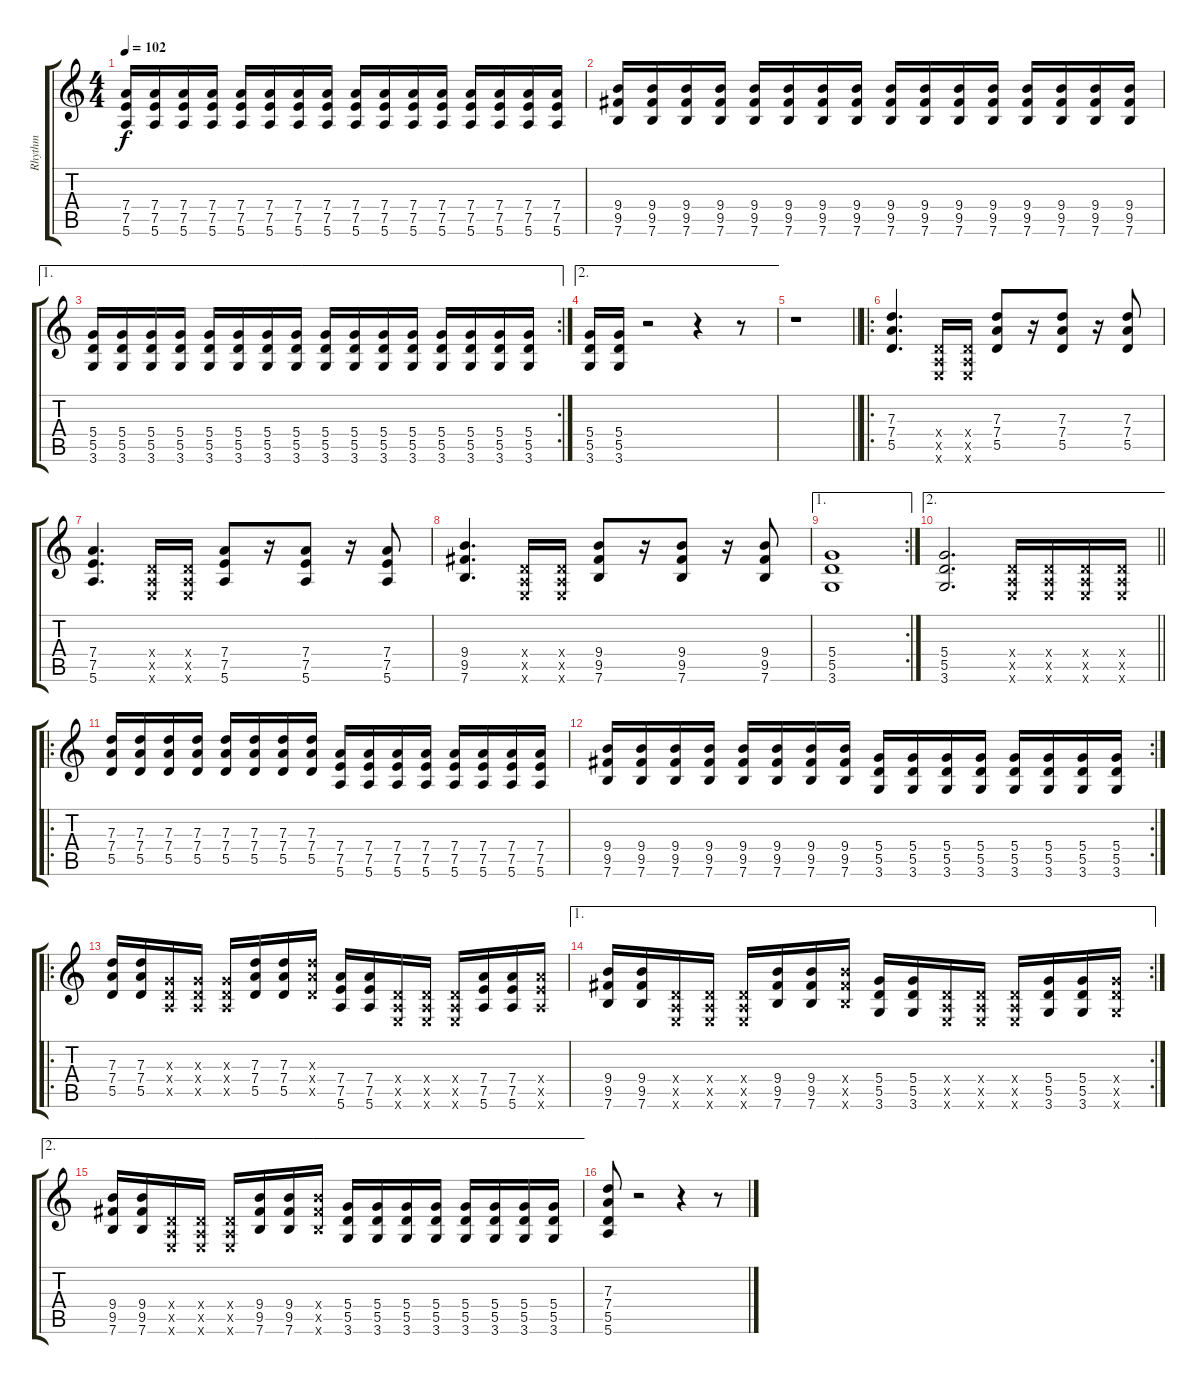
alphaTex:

\track ("Rhythm" "Rhythm") {instrument distortionguitar}
\staff {score tabs}
\tuning (E4 B3 G3 D3 A2 E2) {hide}
\ts (4 4)
\tempo 102
\clef g2
\ks c
(7.4 7.5 5.6).16{dy f} (7.4 7.5 5.6).16 (7.4 7.5 5.6).16 (7.4 7.5 5.6).16 (7.4 7.5 5.6).16 (7.4 7.5 5.6).16 (7.4 7.5 5.6).16 (7.4 7.5 5.6).16 (7.4 7.5 5.6).16 (7.4 7.5 5.6).16 (7.4 7.5 5.6).16 (7.4 7.5 5.6).16 (7.4 7.5 5.6).16 (7.4 7.5 5.6).16 (7.4 7.5 5.6).16 (7.4 7.5 5.6).16 |
(9.4 9.5 7.6).16 (9.4 9.5 7.6).16 (9.4 9.5 7.6).16 (9.4 9.5 7.6).16 (9.4 9.5 7.6).16 (9.4 9.5 7.6).16 (9.4 9.5 7.6).16 (9.4 9.5 7.6).16 (9.4 9.5 7.6).16 (9.4 9.5 7.6).16 (9.4 9.5 7.6).16 (9.4 9.5 7.6).16 (9.4 9.5 7.6).16 (9.4 9.5 7.6).16 (9.4 9.5 7.6).16 (9.4 9.5 7.6).16 |
\ae 1
\rc 2
(5.4 5.5 3.6).16 (5.4 5.5 3.6).16 (5.4 5.5 3.6).16 (5.4 5.5 3.6).16 (5.4 5.5 3.6).16 (5.4 5.5 3.6).16 (5.4 5.5 3.6).16 (5.4 5.5 3.6).16 (5.4 5.5 3.6).16 (5.4 5.5 3.6).16 (5.4 5.5 3.6).16 (5.4 5.5 3.6).16 (5.4 5.5 3.6).16 (5.4 5.5 3.6).16 (5.4 5.5 3.6).16 (5.4 5.5 3.6).16 |
\ae 2
(5.4 5.5 3.6).16 (5.4 5.5 3.6).16 r.2 r.4 r.8 |
\barLineRight lightlight
r.1 |
\ro
(7.3 7.4 5.5).4{d} (0.4{x} 0.5{x} 0.6{x}).16 (0.4{x} 0.5{x} 0.6{x}).16 (7.3 7.4 5.5).8 r.16 (7.3 7.4 5.5).8 r.16 (7.3 7.4 5.5).8 |
(7.4 7.5 5.6).4{d} (0.4{x} 0.5{x} 0.6{x}).16 (0.4{x} 0.5{x} 0.6{x}).16 (7.4 7.5 5.6).8 r.16 (7.4 7.5 5.6).8 r.16 (7.4 7.5 5.6).8 |
(9.4 9.5 7.6).4{d} (0.4{x} 0.5{x} 0.6{x}).16 (0.4{x} 0.5{x} 0.6{x}).16 (9.4 9.5 7.6).8 r.16 (9.4 9.5 7.6).8 r.16 (9.4 9.5 7.6).8 |
\ae 1
\rc 2
(5.4 5.5 3.6).1 |
\ae 2
\barLineRight lightlight
(5.4 5.5 3.6).2{d} (0.4{x} 0.5{x} 0.6{x}).16 (0.4{x} 0.5{x} 0.6{x}).16 (0.4{x} 0.5{x} 0.6{x}).16 (0.4{x} 0.5{x} 0.6{x}).16 |
\ro
(7.3 7.4 5.5).16{volume 10 instrument distortionguitar} (7.3 7.4 5.5).16 (7.3 7.4 5.5).16 (7.3 7.4 5.5).16 (7.3 7.4 5.5).16 (7.3 7.4 5.5).16 (7.3 7.4 5.5).16 (7.3 7.4 5.5).16 (7.4 7.5 5.6).16 (7.4 7.5 5.6).16 (7.4 7.5 5.6).16 (7.4 7.5 5.6).16 (7.4 7.5 5.6).16 (7.4 7.5 5.6).16 (7.4 7.5 5.6).16 (7.4 7.5 5.6).16 |
\rc 2
(9.4 9.5 7.6).16 (9.4 9.5 7.6).16 (9.4 9.5 7.6).16 (9.4 9.5 7.6).16 (9.4 9.5 7.6).16 (9.4 9.5 7.6).16 (9.4 9.5 7.6).16 (9.4 9.5 7.6).16 (5.4 5.5 3.6).16 (5.4 5.5 3.6).16 (5.4 5.5 3.6).16 (5.4 5.5 3.6).16 (5.4 5.5 3.6).16 (5.4 5.5 3.6).16 (5.4 5.5 3.6).16 (5.4 5.5 3.6).16 |
\ro
(7.3 7.4 5.5).16 (7.3 7.4 5.5).16 (0.3{x} 0.4{x} 0.5{x}).16 (0.3{x} 0.4{x} 0.5{x}).16 (0.3{x} 0.4{x} 0.5{x}).16 (7.3 7.4 5.5).16 (7.3 7.4 5.5).16 (7.3{x} 7.4{x} 5.5{x}).16 (7.4 7.5 5.6).16 (7.4 7.5 5.6).16 (0.4{x} 0.5{x} 0.6{x}).16 (0.4{x} 0.5{x} 0.6{x}).16 (0.4{x} 0.5{x} 0.6{x}).16 (7.4 7.5 5.6).16 (7.4 7.5 5.6).16 (7.4{x} 7.5{x} 5.6{x}).16 |
\ae 1
\rc 2
(9.4 9.5 7.6).16 (9.4 9.5 7.6).16 (0.4{x} 0.5{x} 0.6{x}).16 (0.4{x} 0.5{x} 0.6{x}).16 (0.4{x} 0.5{x} 0.6{x}).16 (9.4 9.5 7.6).16 (9.4 9.5 7.6).16 (9.4{x} 9.5{x} 7.6{x}).16 (5.4 5.5 3.6).16 (5.4 5.5 3.6).16 (0.4{x} 0.5{x} 0.6{x}).16 (0.4{x} 0.5{x} 0.6{x}).16 (0.4{x} 0.5{x} 0.6{x}).16 (5.4 5.5 3.6).16 (5.4 5.5 3.6).16 (5.4{x} 5.5{x} 3.6{x}).16 |
\ae 2
(9.4 9.5 7.6).16 (9.4 9.5 7.6).16 (0.4{x} 0.5{x} 0.6{x}).16 (0.4{x} 0.5{x} 0.6{x}).16 (0.4{x} 0.5{x} 0.6{x}).16 (9.4 9.5 7.6).16 (9.4 9.5 7.6).16 (9.4{x} 9.5{x} 7.6{x}).16 (5.4 5.5 3.6).16 (5.4 5.5 3.6).16 (5.4 5.5 3.6).16 (5.4 5.5 3.6).16 (5.4 5.5 3.6).16 (5.4 5.5 3.6).16 (5.4 5.5 3.6).16 (5.4 5.5 3.6).16 |
(7.3 7.4 5.5 5.6).8 r.2 r.4 r.8
